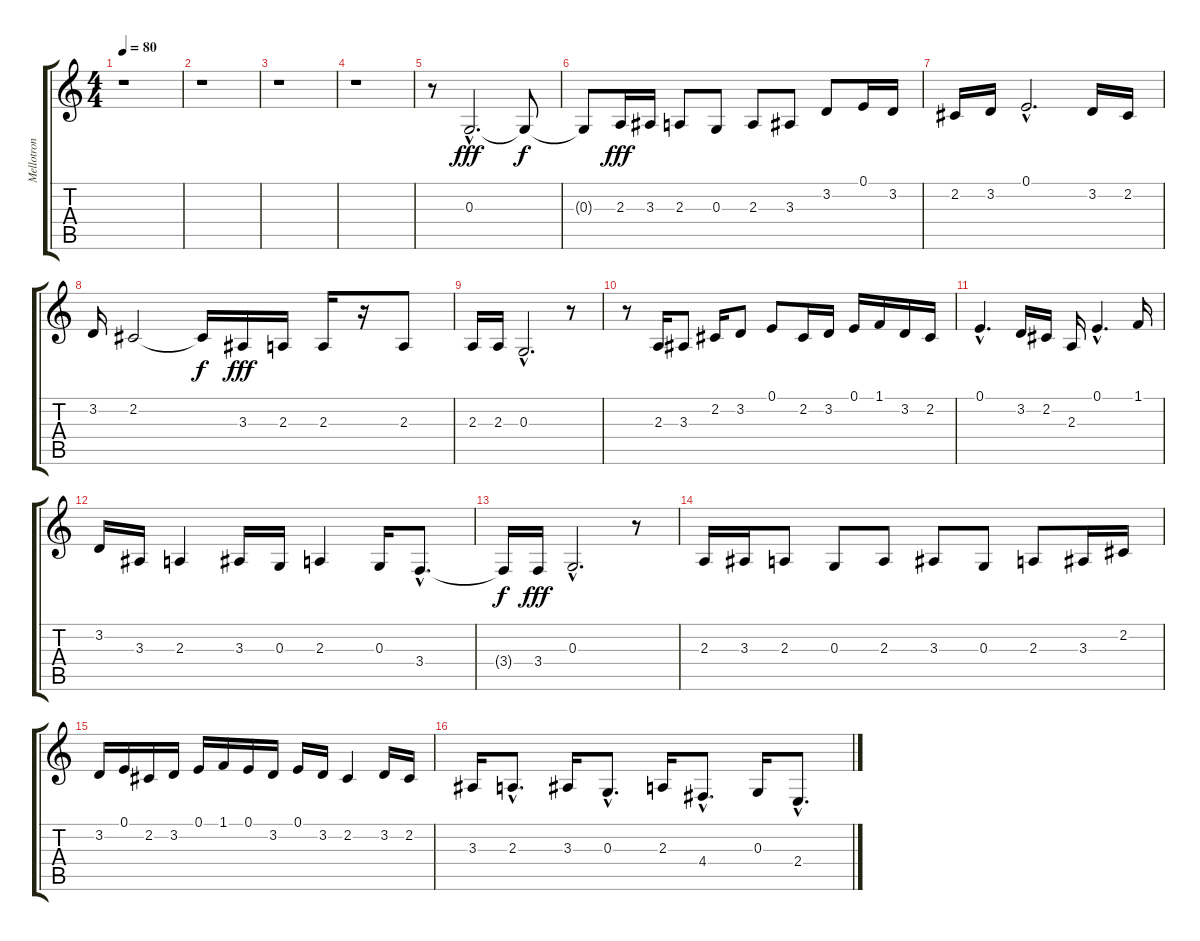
\track ("Mellotron           " "Mellotron ") {instrument clavinet}
\staff {score tabs}
\tuning (E4 B3 G3 D3 A2 E2) {hide}
\ts (4 4)
\tempo 80
\clef g2
\ks c
r.1{dy fff} |
r.1 |
r.1 |
r.1 |
r.8 0.3{hac}.2{d} 0.3{t}.8{dy f} |
0.3{t}.8 2.3.16{dy fff} 3.3.16 2.3.8 0.3.8 2.3.8 3.3.8 3.2.8 0.1.16 3.2.16 |
2.2.16 3.2.16 0.1{hac}.2{d} 3.2.16 2.2.16 |
3.2.16 2.2.2 2.2{t}.16{dy f} 3.3.16{dy fff} 2.3.16 2.3.16 r.16 2.3.8 |
2.3.16 2.3.16 0.3{hac}.2{d} r.8 |
r.8 2.3.16 3.3.8 2.2.16 3.2.8 0.1.8 2.2.16 3.2.16 0.1.16 1.1.16 3.2.16 2.2.16 |
0.1{hac}.4{d} 3.2.16 2.2.16 2.3.16 0.1{hac}.4{d} 1.1.16 |
3.2.16 3.3.16 2.3.4 3.3.16 0.3.16 2.3.4 0.3.16 3.4{hac}.8{d} |
3.4{t}.16{dy f} 3.4.16{dy fff} 0.3{hac}.2{d} r.8 |
2.3.16 3.3.16 2.3.8 0.3.8 2.3.8 3.3.8 0.3.8 2.3.8 3.3.16 2.2.16 |
3.2.16 0.1.16 2.2.16 3.2.16 0.1.16 1.1.16 0.1.16 3.2.16 0.1.16 3.2.16 2.2.4 3.2.16 2.2.16 |
3.3.16 2.3{hac}.8{d} 3.3.16 0.3{hac}.8{d} 2.3.16 4.4{hac}.8{d} 0.3.16 2.4{hac}.8{d}
